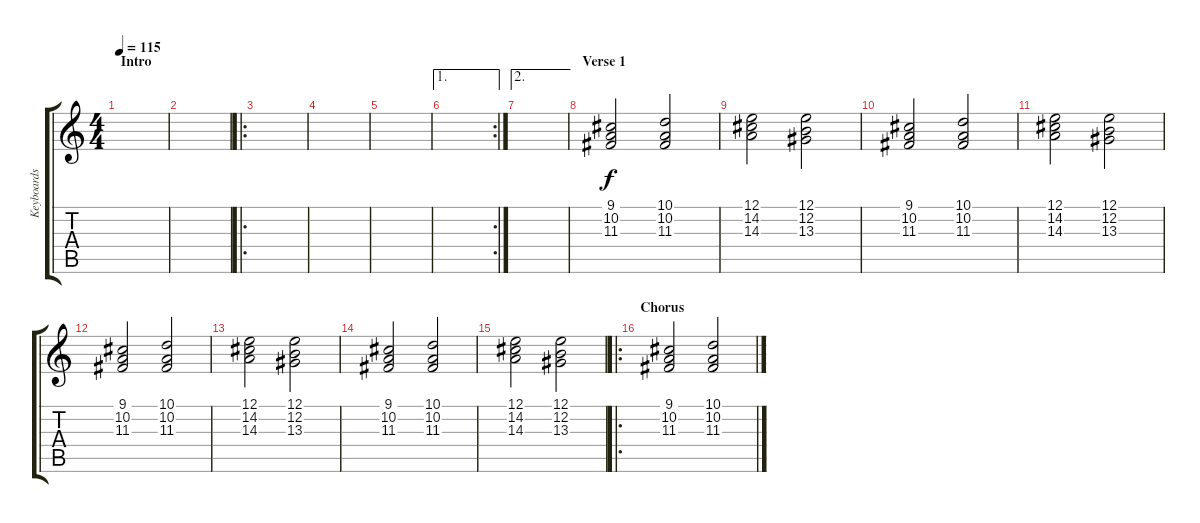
\track ("Keyboards 4" "Keyboards ") {instrument stringensemble1}
\staff {score tabs}
\tuning (E4 B3 G3 D3 A2 E2) {hide}
\ts (4 4)
\section ("" "Intro")
\tempo 115
\clef g2
\ks c
|
|
\ro
|
|
|
\ae 1
\rc 2
|
\ae 2
|
\section ("" "Verse 1")
(9.1 10.2 11.3).2 (10.1 10.2 11.3).2 |
(12.1 14.2 14.3).2 (12.1 12.2 13.3).2 |
(9.1 10.2 11.3).2 (10.1 10.2 11.3).2 |
(12.1 14.2 14.3).2 (12.1 12.2 13.3).2 |
(9.1 10.2 11.3).2 (10.1 10.2 11.3).2 |
(12.1 14.2 14.3).2 (12.1 12.2 13.3).2 |
(9.1 10.2 11.3).2 (10.1 10.2 11.3).2 |
(12.1 14.2 14.3).2 (12.1 12.2 13.3).2 |
\ro
\section ("" "Chorus")
(9.1 10.2 11.3).2 (10.1 10.2 11.3).2
